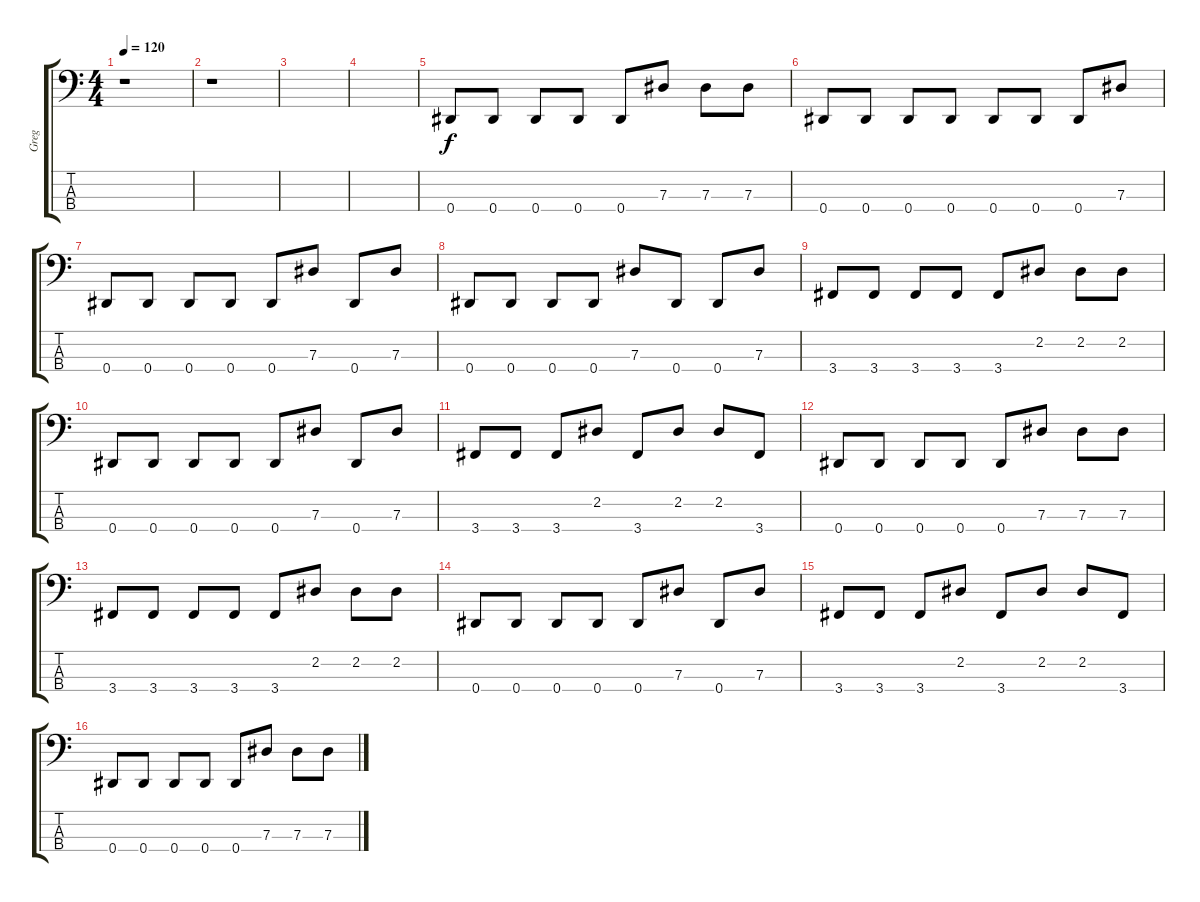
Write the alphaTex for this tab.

\track ("Greg" "Greg") {instrument electricbasspick}
\staff {score tabs}
\tuning (Gb2 Db2 Ab1 Eb1) {hide}
\ts (4 4)
\tempo 120
\clef f4
\ks c
r.1{dy f instrument electricbasspick} |
r.1 |
|
|
0.4.8 0.4.8 0.4.8 0.4.8 0.4.8 7.3.8 7.3.8 7.3.8 |
0.4.8 0.4.8 0.4.8 0.4.8 0.4.8 0.4.8 0.4.8 7.3.8 |
0.4.8 0.4.8 0.4.8 0.4.8 0.4.8 7.3.8 0.4.8 7.3.8 |
0.4.8 0.4.8 0.4.8 0.4.8 7.3.8 0.4.8 0.4.8 7.3.8 |
3.4.8 3.4.8 3.4.8 3.4.8 3.4.8 2.2.8 2.2.8 2.2.8 |
0.4.8 0.4.8 0.4.8 0.4.8 0.4.8 7.3.8 0.4.8 7.3.8 |
3.4.8 3.4.8 3.4.8 2.2.8 3.4.8 2.2.8 2.2.8 3.4.8 |
0.4.8 0.4.8 0.4.8 0.4.8 0.4.8 7.3.8 7.3.8 7.3.8 |
3.4.8 3.4.8 3.4.8 3.4.8 3.4.8 2.2.8 2.2.8 2.2.8 |
0.4.8 0.4.8 0.4.8 0.4.8 0.4.8 7.3.8 0.4.8 7.3.8 |
3.4.8 3.4.8 3.4.8 2.2.8 3.4.8 2.2.8 2.2.8 3.4.8 |
0.4.8 0.4.8 0.4.8 0.4.8 0.4.8 7.3.8 7.3.8 7.3.8
